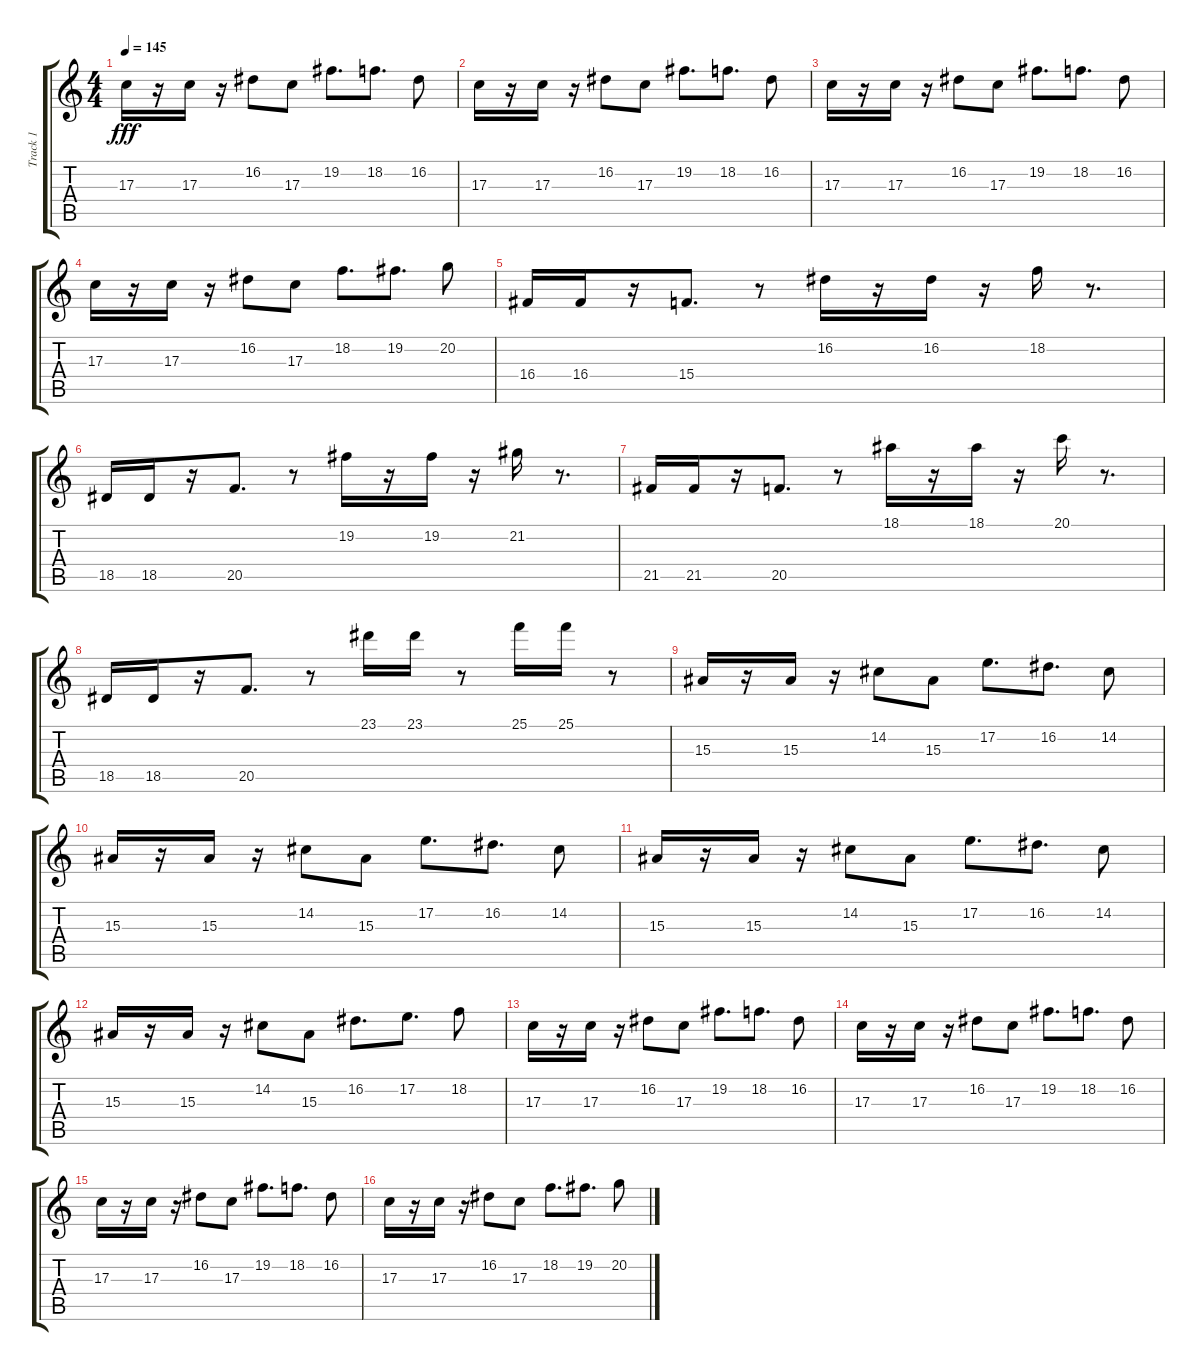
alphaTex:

\track ("Track 1" "Track 1") {instrument lead2sawtooth}
\staff {score tabs}
\tuning (E4 B3 G3 D3 A2 E2) {hide}
\ts (4 4)
\tempo 145
\clef g2
\ks c
17.3.16{dy fff} r.16 17.3.16 r.16 16.2.8 17.3.8 19.2.8{d} 18.2.8{d} 16.2.8 |
17.3.16 r.16 17.3.16 r.16 16.2.8 17.3.8 19.2.8{d} 18.2.8{d} 16.2.8 |
17.3.16 r.16 17.3.16 r.16 16.2.8 17.3.8 19.2.8{d} 18.2.8{d} 16.2.8 |
17.3.16 r.16 17.3.16 r.16 16.2.8 17.3.8 18.2.8{d} 19.2.8{d} 20.2.8 |
16.4.16 16.4.16 r.16 15.4.8{d} r.8 16.2.16 r.16 16.2.16 r.16 18.2.16 r.8{d} |
18.5.16 18.5.16 r.16 20.5.8{d} r.8 19.2.16 r.16 19.2.16 r.16 21.2.16 r.8{d} |
21.5.16 21.5.16 r.16 20.5.8{d} r.8 18.1.16 r.16 18.1.16 r.16 20.1.16 r.8{d} |
18.5.16 18.5.16 r.16 20.5.8{d} r.8 23.1.16 23.1.16 r.8 25.1.16 25.1.16 r.8 |
15.3.16 r.16 15.3.16 r.16 14.2.8 15.3.8 17.2.8{d} 16.2.8{d} 14.2.8 |
15.3.16 r.16 15.3.16 r.16 14.2.8 15.3.8 17.2.8{d} 16.2.8{d} 14.2.8 |
15.3.16 r.16 15.3.16 r.16 14.2.8 15.3.8 17.2.8{d} 16.2.8{d} 14.2.8 |
15.3.16 r.16 15.3.16 r.16 14.2.8 15.3.8 16.2.8{d} 17.2.8{d} 18.2.8 |
17.3.16 r.16 17.3.16 r.16 16.2.8 17.3.8 19.2.8{d} 18.2.8{d} 16.2.8 |
17.3.16 r.16 17.3.16 r.16 16.2.8 17.3.8 19.2.8{d} 18.2.8{d} 16.2.8 |
17.3.16 r.16 17.3.16 r.16 16.2.8 17.3.8 19.2.8{d} 18.2.8{d} 16.2.8 |
17.3.16 r.16 17.3.16 r.16 16.2.8 17.3.8 18.2.8{d} 19.2.8{d} 20.2.8
